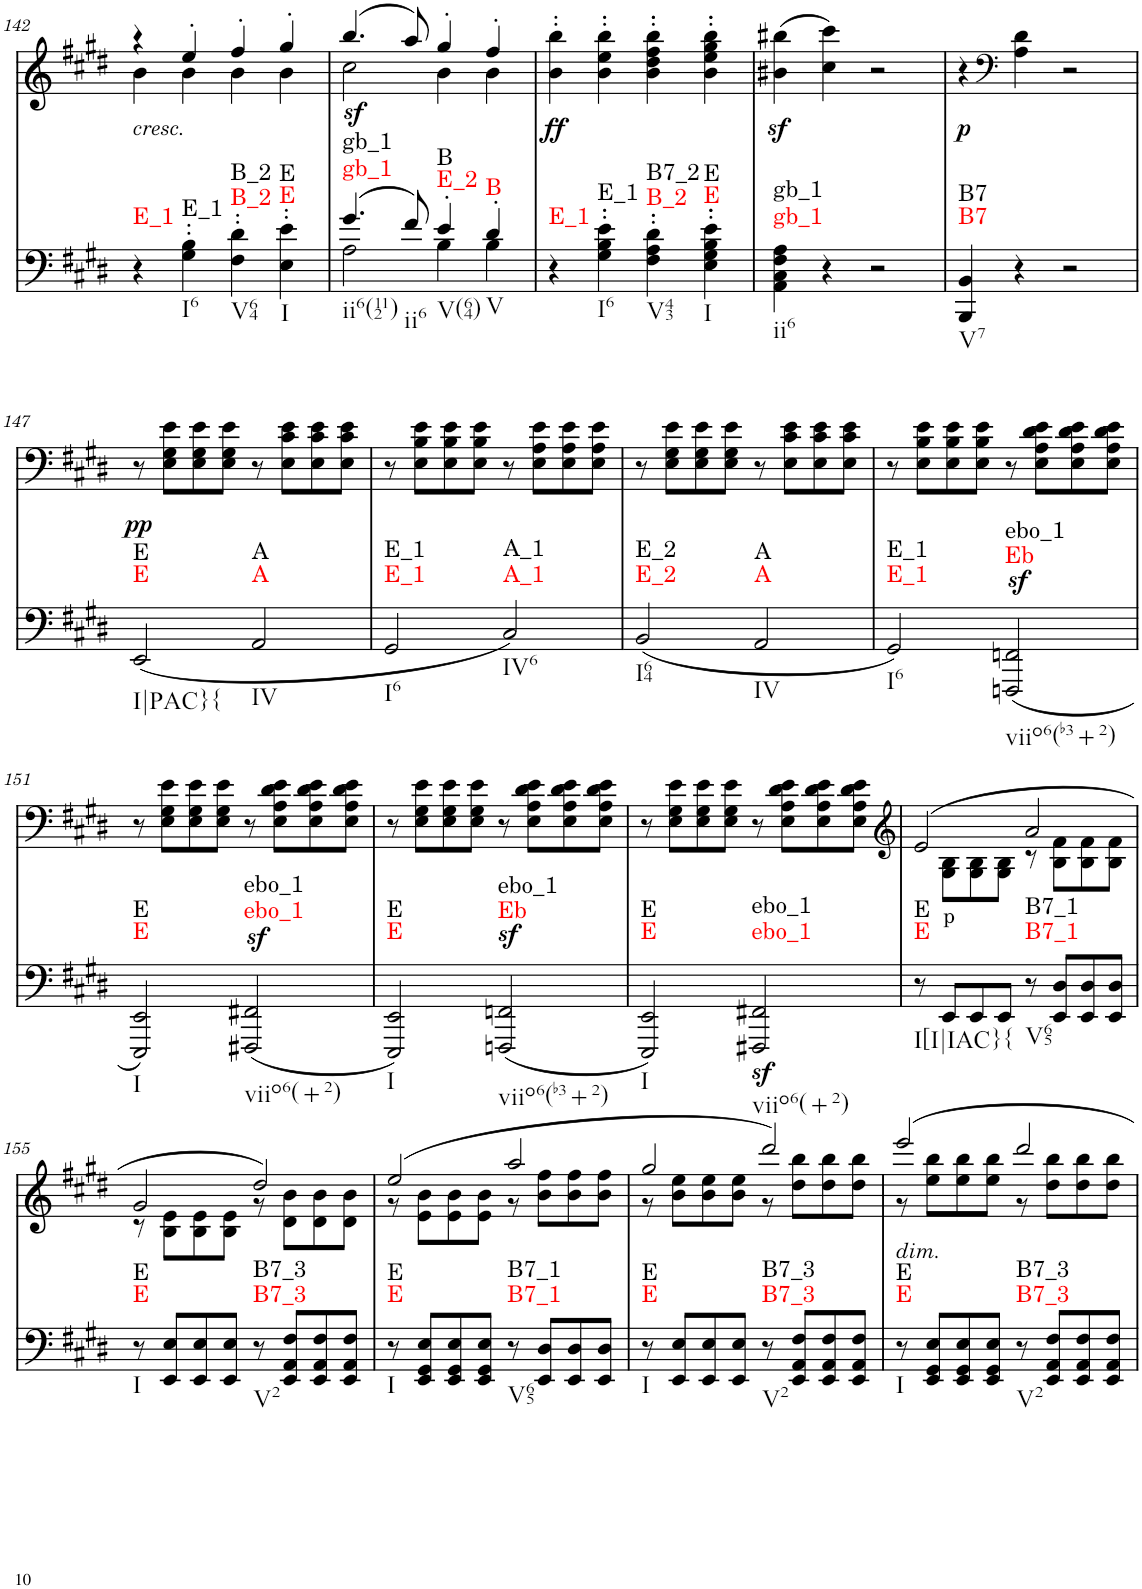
**kern	**dynam	**harte	**kern	**text	**dynam
*part2	*part2	*part2	*part1	*part1	*part1
*staff2	*staff2	*	*staff1	*staff1	*staff1
*I"piano	*	*	*I"piano	*	*
*I'Pno	*	*	*I'Pno	*	*
!!LO:PB:g=z
*clefF4	*	*	*clefG2	*	*
*k[f#c#g#d#]	*	*	*k[f#c#g#d#]	*	*
*E:	*	*	*E:	*	*
*M4/4	*	*	*M4/4	*	*
=142	=142	=142	=142	=142	=142
*	*	*	*^	*	*
!	!	!	!LO:TX:b:i:t=cresc.	!	!	!
!	!	!LO:H:kt=E_1	!	!	!LO:LY:b	!
4r	.	N	4r	4b\	<	.
!	!	!LO:H:kt=E_1	!	!	!	!
4G#\' 4B\'	.	N	4ee'/	4b\	.	.
!	!	!LO:H:n=1:kt=B_2	!	!	!	!
!	!	!LO:H:n=2:kt=B_2	!	!	!	!
4F#\' 4d#\'	.	N N	4ff#'/	4b\	.	.
!	!	!LO:H:n=1:kt=E	!	!	!	!
!	!	!LO:H:n=2:kt=E	!	!	!	!
4E\' 4e\'	.	N N	4gg#'/	4b\	.	.
=143	=143	=143	=143	=143	=143	=143
*^	*	*	*	*	*	*
!	!	!	!LO:H:n=1:kt=gb_1	!	!	!	!LO:DY:b
!	!	!	!LO:H:n=2:kt=gb_1	!	!	!	!
(4.g#/	2A\	.	N N	(4.bb/	2cc#\	.	sf
8f#/)	.	.	.	8aa/)	.	.	.
!	!	!	!LO:H:n=1:kt=E_2	!	!	!	!
!	!	!	!LO:H:n=2:kt=B	!	!	!	!
4e'/	4B\	.	N N	4gg#'/	4b\	.	.
!	!	!	!LO:H:kt=B	!	!	!	!
4d#'/	4B\	.	N	4ff#'/	4b\	.	.
=144	=144	=144	=144	=144	=144	=144	=144
!	!	!	!LO:H:kt=E_1	!	!	!LO:LY:b	!LO:DY:b
*v	*v	*	*	*	*	*	*
*	*	*	*v	*v	*	*
4r	.	N	4b\' 4bb\'	ff	ff
!	!	!LO:H:kt=E_1	!	!	!
4G#\' 4B\' 4e\'	.	N	4b\' 4ee\' 4bb\'	.	.
!	!	!LO:H:n=1:kt=B_2	!	!	!
!	!	!LO:H:n=2:kt=B7_2	!	!	!
4F#\' 4A\' 4d#\'	.	N N	4b\' 4dd#\' 4ff#\' 4bb\'	.	.
!	!	!LO:H:n=1:kt=E	!	!	!
!	!	!LO:H:n=2:kt=E	!	!	!
4E\' 4G#\' 4B\' 4e\'	.	N N	4b\' 4ee\' 4gg#\' 4bb\'	.	.
=145	=145	=145	=145	=145	=145
!	!	!LO:H:n=1:kt=gb_1	!	!	!
!	!	!LO:H:n=2:kt=gb_1	!	!	!
4AA\ 4C#\ 4F#\ 4A\	.	N N	(4b#X\z< 4bb#X\z<	.	.
4r	.	.	4cc#\ 4ccc#\)	.	.
2r	.	.	2r	.	.
=146	=146	=146	=146	=146	=146
!	!	!LO:H:n=1:kt=B7	!	!	!LO:DY:b
!	!	!LO:H:n=2:kt=B7	!	!	!
4BBB/ 4BB/	.	N N	4r	.	p
*	*	*	*clefF4	*	*
!	!	!	!	!LO:LY:b	!
4r	.	.	4A\ 4d#\	p	.
2r	.	.	2r	.	.
!!LO:LB:g=z
=147	=147	=147	=147	=147	=147
!	!	!LO:H:n=1:kt=E	!	!	!LO:DY:b
!	!	!LO:H:n=2:kt=E	!	!	!
(2EE/	.	N N	8r	.	pp
!	!	!	!	!LO:LY:b	!
.	.	.	8E\ 8G#\ 8e\L	pp	.
.	.	.	8E\ 8G#\ 8e\	.	.
.	.	.	8E\ 8G#\ 8e\J	.	.
!	!	!LO:H:n=1:kt=A	!	!	!
!	!	!LO:H:n=2:kt=A	!	!	!
2AA/	.	N N	8r	.	.
.	.	.	8E\ 8c#\ 8e\L	.	.
.	.	.	8E\ 8c#\ 8e\	.	.
.	.	.	8E\ 8c#\ 8e\J	.	.
=148	=148	=148	=148	=148	=148
!	!	!LO:H:n=1:kt=E_1	!	!	!
!	!	!LO:H:n=2:kt=E_1	!	!	!
2GG#/	.	N N	8r	.	.
.	.	.	8E\ 8B\ 8e\L	.	.
.	.	.	8E\ 8B\ 8e\	.	.
.	.	.	8E\ 8B\ 8e\J	.	.
!	!	!LO:H:n=1:kt=A_1	!	!	!
!	!	!LO:H:n=2:kt=A_1	!	!	!
2C#/)	.	N N	8r	.	.
.	.	.	8E\ 8A\ 8e\L	.	.
.	.	.	8E\ 8A\ 8e\	.	.
.	.	.	8E\ 8A\ 8e\J	.	.
=149	=149	=149	=149	=149	=149
!	!	!LO:H:n=1:kt=E_2	!	!	!
!	!	!LO:H:n=2:kt=E_2	!	!	!
(2BB/	.	N N	8r	.	.
.	.	.	8E\ 8G#\ 8e\L	.	.
.	.	.	8E\ 8G#\ 8e\	.	.
.	.	.	8E\ 8G#\ 8e\J	.	.
!	!	!LO:H:n=1:kt=A	!	!	!
!	!	!LO:H:n=2:kt=A	!	!	!
2AA/	.	N N	8r	.	.
.	.	.	8E\ 8c#\ 8e\L	.	.
.	.	.	8E\ 8c#\ 8e\	.	.
.	.	.	8E\ 8c#\ 8e\J	.	.
=150	=150	=150	=150	=150	=150
!	!	!LO:H:n=1:kt=E_1	!	!	!
!	!	!LO:H:n=2:kt=E_1	!	!	!
2GG#/)	.	N N	8r	.	.
.	.	.	8E\ 8B\ 8e\L	.	.
.	.	.	8E\ 8B\ 8e\	.	.
.	.	.	8E\ 8B\ 8e\J	.	.
!	!LO:DY:a	!LO:H:n=1:kt=Eb	!	!	!
!	!	!LO:H:n=2:kt=ebo_1	!	!	!
(2FFFn/ 2FFn/	sf	N N	8r	.	.
.	.	.	8E\ 8A\ 8d#\ 8e\L	.	.
.	.	.	8E\ 8A\ 8d#\ 8e\	.	.
.	.	.	8E\ 8A\ 8d#\ 8e\J	.	.
!!LO:LB:g=z
=151	=151	=151	=151	=151	=151
!	!	!LO:H:n=1:kt=E	!	!	!
!	!	!LO:H:n=2:kt=E	!	!	!
2EEE/ 2EE/)	.	N N	8r	.	.
.	.	.	8E\ 8G#\ 8e\L	.	.
.	.	.	8E\ 8G#\ 8e\	.	.
.	.	.	8E\ 8G#\ 8e\J	.	.
!	!LO:DY:a	!LO:H:n=1:kt=ebo_1	!	!	!
!	!	!LO:H:n=2:kt=ebo_1	!	!	!
(2FFF#X/ 2FF#X/	sf	N N	8r	.	.
.	.	.	8E\ 8A\ 8d#\ 8e\L	.	.
.	.	.	8E\ 8A\ 8d#\ 8e\	.	.
.	.	.	8E\ 8A\ 8d#\ 8e\J	.	.
=152	=152	=152	=152	=152	=152
!	!	!LO:H:n=1:kt=E	!	!	!
!	!	!LO:H:n=2:kt=E	!	!	!
2EEE/ 2EE/)	.	N N	8r	.	.
.	.	.	8E\ 8G#\ 8e\L	.	.
.	.	.	8E\ 8G#\ 8e\	.	.
.	.	.	8E\ 8G#\ 8e\J	.	.
!	!LO:DY:a	!LO:H:n=1:kt=Eb	!	!	!
!	!	!LO:H:n=2:kt=ebo_1	!	!	!
(2FFFn/ 2FFn/	sf	N N	8r	.	.
.	.	.	8E\ 8A\ 8d#\ 8e\L	.	.
.	.	.	8E\ 8A\ 8d#\ 8e\	.	.
.	.	.	8E\ 8A\ 8d#\ 8e\J	.	.
=153	=153	=153	=153	=153	=153
!	!	!LO:H:n=1:kt=E	!	!	!
!	!	!LO:H:n=2:kt=E	!	!	!
2EEE/ 2EE/)	.	N N	8r	.	.
.	.	.	8E\ 8G#\ 8e\L	.	.
.	.	.	8E\ 8G#\ 8e\	.	.
.	.	.	8E\ 8G#\ 8e\J	.	.
!	!LO:DY:b	!LO:H:n=1:kt=ebo_1	!	!	!
!	!	!LO:H:n=2:kt=ebo_1	!	!	!
2FFF#X/ 2FF#X/	sf	N N	8r	.	.
.	.	.	8E\ 8A\ 8d#\ 8e\L	.	.
.	.	.	8E\ 8A\ 8d#\ 8e\	.	.
.	.	.	8E\ 8A\ 8d#\ 8e\J	.	.
=154	=154	=154	=154	=154	=154
*	*	*	*clefG2	*	*
*	*	*	*^	*	*
!	!	!LO:H:n=1:kt=E	!	!	!	!
!	!	!LO:H:n=2:kt=E	!	!	!	!
8r	.	N N	(2e/	8ryy	.	.
!	!	!	!	!	!LO:LY:b	!
8EE/L	.	.	.	8G#\ 8B\L	p	.
8EE/	.	.	.	8G#\ 8B\	.	.
8EE/J	.	.	.	8G#\ 8B\J	.	.
!	!	!LO:H:n=1:kt=B7_1	!	!	!	!
!	!	!LO:H:n=2:kt=B7_1	!	!	!	!
8r	.	N N	2a/	8r	.	.
8EE/ 8D#/L	.	.	.	8B\ 8f#\L	.	.
8EE/ 8D#/	.	.	.	8B\ 8f#\	.	.
8EE/ 8D#/J	.	.	.	8B\ 8f#\J	.	.
!!LO:LB:g=z	!!
=155	=155	=155	=155	=155	=155	=155
!	!	!LO:H:n=1:kt=E	!	!	!	!
!	!	!LO:H:n=2:kt=E	!	!	!	!
8r	.	N N	2g#/	8r	.	.
8EE/ 8E/L	.	.	.	8B\ 8e\L	.	.
8EE/ 8E/	.	.	.	8B\ 8e\	.	.
8EE/ 8E/J	.	.	.	8B\ 8e\J	.	.
!	!	!LO:H:n=1:kt=B7_3	!	!	!	!
!	!	!LO:H:n=2:kt=B7_3	!	!	!	!
8r	.	N N	2dd#/)	8r	.	.
8EE/ 8AA/ 8F#/L	.	.	.	8d#\ 8b\L	.	.
8EE/ 8AA/ 8F#/	.	.	.	8d#\ 8b\	.	.
8EE/ 8AA/ 8F#/J	.	.	.	8d#\ 8b\J	.	.
=156	=156	=156	=156	=156	=156	=156
!	!	!LO:H:n=1:kt=E	!	!	!	!
!	!	!LO:H:n=2:kt=E	!	!	!	!
8r	.	N N	(2ee/	8r	.	.
8EE/ 8GG#/ 8E/L	.	.	.	8e\ 8b\L	.	.
8EE/ 8GG#/ 8E/	.	.	.	8e\ 8b\	.	.
8EE/ 8GG#/ 8E/J	.	.	.	8e\ 8b\J	.	.
!	!	!LO:H:n=1:kt=B7_1	!	!	!	!
!	!	!LO:H:n=2:kt=B7_1	!	!	!	!
8r	.	N N	2aa/	8r	.	.
8EE/ 8D#/L	.	.	.	8b\ 8ff#\L	.	.
8EE/ 8D#/	.	.	.	8b\ 8ff#\	.	.
8EE/ 8D#/J	.	.	.	8b\ 8ff#\J	.	.
=157	=157	=157	=157	=157	=157	=157
!	!	!LO:H:n=1:kt=E	!	!	!	!
!	!	!LO:H:n=2:kt=E	!	!	!	!
8r	.	N N	2gg#/	8r	.	.
8EE/ 8E/L	.	.	.	8b\ 8ee\L	.	.
8EE/ 8E/	.	.	.	8b\ 8ee\	.	.
8EE/ 8E/J	.	.	.	8b\ 8ee\J	.	.
!	!	!LO:H:n=1:kt=B7_3	!	!	!	!
!	!	!LO:H:n=2:kt=B7_3	!	!	!	!
8r	.	N N	2ddd#/)	8r	.	.
8EE/ 8AA/ 8F#/L	.	.	.	8dd#\ 8bb\L	.	.
8EE/ 8AA/ 8F#/	.	.	.	8dd#\ 8bb\	.	.
8EE/ 8AA/ 8F#/J	.	.	.	8dd#\ 8bb\J	.	.
=158	=158	=158	=158	=158	=158	=158
!	!	!	!LO:TX:b:i:t=dim.	!	!	!
!	!	!LO:H:n=1:kt=E	!	!	!LO:LY:b	!
!	!	!LO:H:n=2:kt=E	!	!	!	!
8r	.	N N	2eee/	8r	>	.
8EE/ 8GG#/ 8E/L	.	.	.	8ee\ 8bb\L	.	.
8EE/ 8GG#/ 8E/	.	.	.	8ee\ 8bb\	.	.
8EE/ 8GG#/ 8E/J	.	.	.	8ee\ 8bb\J	.	.
!	!	!LO:H:n=1:kt=B7_3	!	!	!	!
!	!	!LO:H:n=2:kt=B7_3	!	!	!	!
8r	.	N N	2ddd#/	8r	.	.
8EE/ 8AA/ 8F#/L	.	.	.	8dd#\ 8bb\L	.	.
8EE/ 8AA/ 8F#/	.	.	.	8dd#\ 8bb\	.	.
8EE/ 8AA/ 8F#/J	.	.	.	8dd#\ 8bb\J	.	.
*	*	*	*v	*v	*	*
=	=	=	=	=	=
*-	*-	*-	*-	*-	*-
